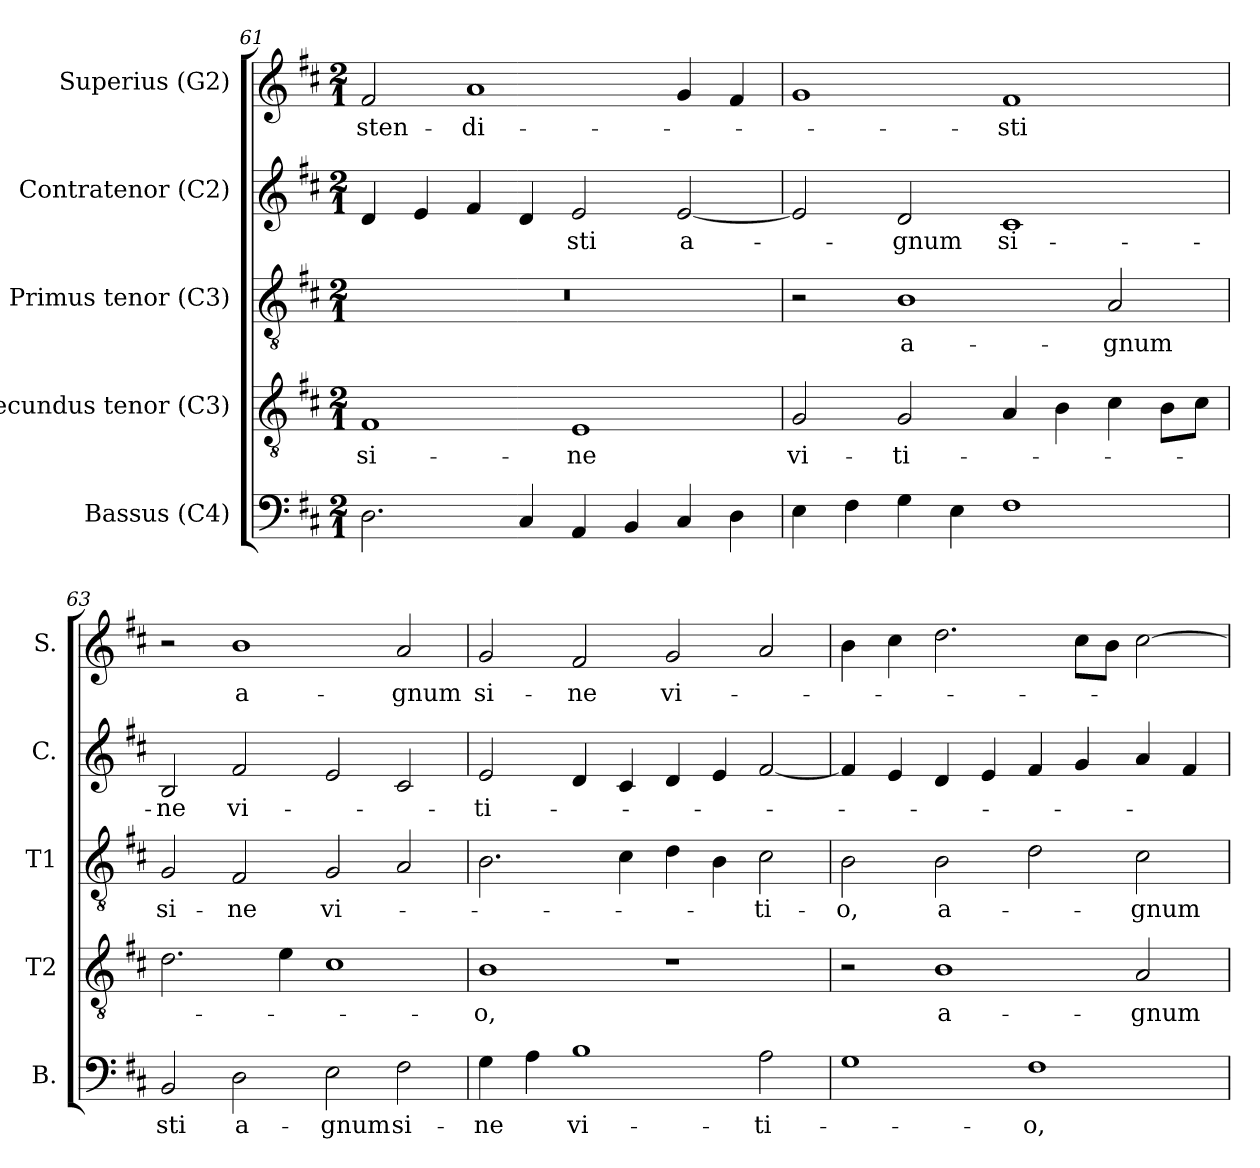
**kern	**text	**kern	**text	**kern	**text	**kern	**text	**kern	**text
*part5	*part5	*part4	*part4	*part3	*part3	*part2	*part2	*part1	*part1
*staff5	*staff5	*staff4	*staff4	*staff3	*staff3	*staff2	*staff2	*staff1	*staff1
*I"Bassus (C4)	*	*I"Secundus tenor (C3)	*	*I"Primus tenor (C3)	*	*I"Contratenor (C2)	*	*I"Superius (G2)	*
*I'B.	*	*I'T2	*	*I'T1	*	*I'C.	*	*I'S.	*
!!LO:PB:g=z
*clefF4	*	*clefGv2	*	*clefGv2	*	*clefG2	*	*clefG2	*
*	*	*ITrd7c12	*	*ITrd7c12	*	*	*	*	*
*k[f#c#]	*	*k[f#c#]	*	*k[f#c#]	*	*k[f#c#]	*	*k[f#c#]	*
*D:	*	*D:	*	*D:	*	*D:	*	*D:	*
*M2/1	*	*M2/1	*	*M2/1	*	*M2/1	*	*M2/1	*
=61	=61	=61	=61	=61	=61	=61	=61	=61	=61
!	!	!	!LO:LY:b:color=#000000	!LO:N:vis=1	!	!	!	!	!
!	!	!	!	!	!	!	!	!	!LO:LY:b:color=#000000
2.Di\	.	1FF#i	si-	0r	.	4di/	.	2f#i/	-sten-
.	.	.	.	.	.	4ei/	.	.	.
!	!	!	!	!	!	!	!	!	!LO:LY:b:color=#000000
.	.	.	.	.	.	4f#i/	.	1ai	-di-
4C#i/	.	.	.	.	.	4di/	.	.	.
!	!	!	!LO:LY:b:color=#000000	!	!	!	!	!	!
!	!	!	!	!	!	!	!LO:LY:b:color=#000000	!	!
4AAi/	.	1EEi	-ne	.	.	2ei/	-sti	.	.
4BBi/	.	.	.	.	.	.	.	.	.
!	!	!	!	!	!	!	!LO:LY:b:color=#000000	!	!
4C#i/	.	.	.	.	.	[2ei/	a-	4gi/	.
4Di\	.	.	.	.	.	.	.	4f#i/	.
=62	=62	=62	=62	=62	=62	=62	=62	=62	=62
!	!	!	!LO:LY:b:color=#000000	!	!	!	!	!	!
4Ei\	.	2GGi/	vi-	2r	.	2ei/]	.	1gi	.
4F#i\	.	.	.	.	.	.	.	.	.
!	!	!	!LO:LY:b:color=#000000	!	!	!	!	!	!
!	!	!	!	!	!LO:LY:b:color=#000000	!	!	!	!
!	!	!	!	!	!	!	!LO:LY:b:color=#000000	!	!
4Gi\	.	2GGi/	-ti-	1BBi	a-	2di/	-gnum	.	.
4Ei\	.	.	.	.	.	.	.	.	.
!	!	!	!	!	!	!	!LO:LY:b:color=#000000	!	!
!	!	!	!	!	!	!	!	!	!LO:LY:b:color=#000000
1F#i	.	4AAi/	.	.	.	1c#i	si-	1f#i	-sti
.	.	4BBi\	.	.	.	.	.	.	.
!	!	!	!	!	!LO:LY:b:color=#000000	!	!	!	!
.	.	4C#i\	.	2AAi/	-gnum	.	.	.	.
.	.	8BBi\L	.	.	.	.	.	.	.
.	.	8C#i\J	.	.	.	.	.	.	.
=63	=63	=63	=63	=63	=63	=63	=63	=63	=63
!	!LO:LY:b:color=#000000	!	!	!	!	!	!	!	!
!	!	!	!	!	!LO:LY:b:color=#000000	!	!	!	!
!	!	!	!	!	!	!	!LO:LY:b:color=#000000	!	!
2BBi/	-sti	2.Di\	.	2GGi/	si-	2Bi/	-ne	2r	.
!	!LO:LY:b:color=#000000	!	!	!	!	!	!	!	!
!	!	!	!	!	!LO:LY:b:color=#000000	!	!	!	!
!	!	!	!	!	!	!	!LO:LY:b:color=#000000	!	!
!	!	!	!	!	!	!	!	!	!LO:LY:b:color=#000000
2Di\	a-	.	.	2FF#i/	-ne	2f#i/	vi-	1bi	a-
.	.	4Ei\	.	.	.	.	.	.	.
!	!LO:LY:b:color=#000000	!	!	!	!	!	!	!	!
!	!	!	!	!	!LO:LY:b:color=#000000	!	!	!	!
2Ei\	-gnum	1C#i	.	2GGi/	vi-	2ei/	.	.	.
!	!LO:LY:b:color=#000000	!	!	!	!	!	!	!	!
!	!	!	!	!	!	!	!	!	!LO:LY:b:color=#000000
2F#i\	si-	.	.	2AAi/	.	2c#i/	.	2ai/	-gnum
=64	=64	=64	=64	=64	=64	=64	=64	=64	=64
!	!LO:LY:b:color=#000000	!	!	!	!	!	!	!	!
!	!	!	!LO:LY:b:color=#000000	!	!	!	!	!	!
!	!	!	!	!	!	!	!LO:LY:b:color=#000000	!	!
!	!	!	!	!	!	!	!	!	!LO:LY:b:color=#000000
4Gi\	-ne	1BBi	-o,	2.BBi\	.	2ei/	-ti-	2gi/	si-
4Ai\	.	.	.	.	.	.	.	.	.
!	!LO:LY:b:color=#000000	!	!	!	!	!	!	!	!
!	!	!	!	!	!	!	!	!	!LO:LY:b:color=#000000
1Bi	vi-	.	.	.	.	4di/	.	2f#i/	-ne
.	.	.	.	4C#i\	.	4c#i/	.	.	.
!	!	!	!	!	!	!	!	!	!LO:LY:b:color=#000000
.	.	1r	.	4Di\	.	4di/	.	2gi/	vi-
.	.	.	.	4BBi\	.	4ei/	.	.	.
!	!LO:LY:b:color=#000000	!	!	!	!	!	!	!	!
!	!	!	!	!	!LO:LY:b:color=#000000	!	!	!	!
2Ai\	-ti-	.	.	2C#i\	-ti-	[2f#i/	.	2ai/	.
!!LO:LB:g=z
=65	=65	=65	=65	=65	=65	=65	=65	=65	=65
!	!	!	!	!	!LO:LY:b:color=#000000	!	!	!	!
1Gi	.	2r	.	2BBi\	-o,	4f#i/]	.	4bi\	.
.	.	.	.	.	.	4ei/	.	4cc#i\	.
!	!	!	!LO:LY:b:color=#000000	!	!	!	!	!	!
!	!	!	!	!	!LO:LY:b:color=#000000	!	!	!	!
.	.	1BBi	a-	2BBi\	a-	4di/	.	2.ddi\	.
.	.	.	.	.	.	4ei/	.	.	.
!	!LO:LY:b:color=#000000	!	!	!	!	!	!	!	!
1F#i	-o,	.	.	2Di\	.	4f#i/	.	.	.
.	.	.	.	.	.	4gi/	.	8cc#i\L	.
.	.	.	.	.	.	.	.	8bi\J	.
!	!	!	!LO:LY:b:color=#000000	!	!	!	!	!	!
!	!	!	!	!	!LO:LY:b:color=#000000	!	!	!	!
.	.	2AAi/	-gnum	2C#i\	-gnum	4ai/	.	[2cc#i\	.
.	.	.	.	.	.	4f#i/	.	.	.
=	=	=	=	=	=	=	=	=	=
*-	*-	*-	*-	*-	*-	*-	*-	*-	*-
